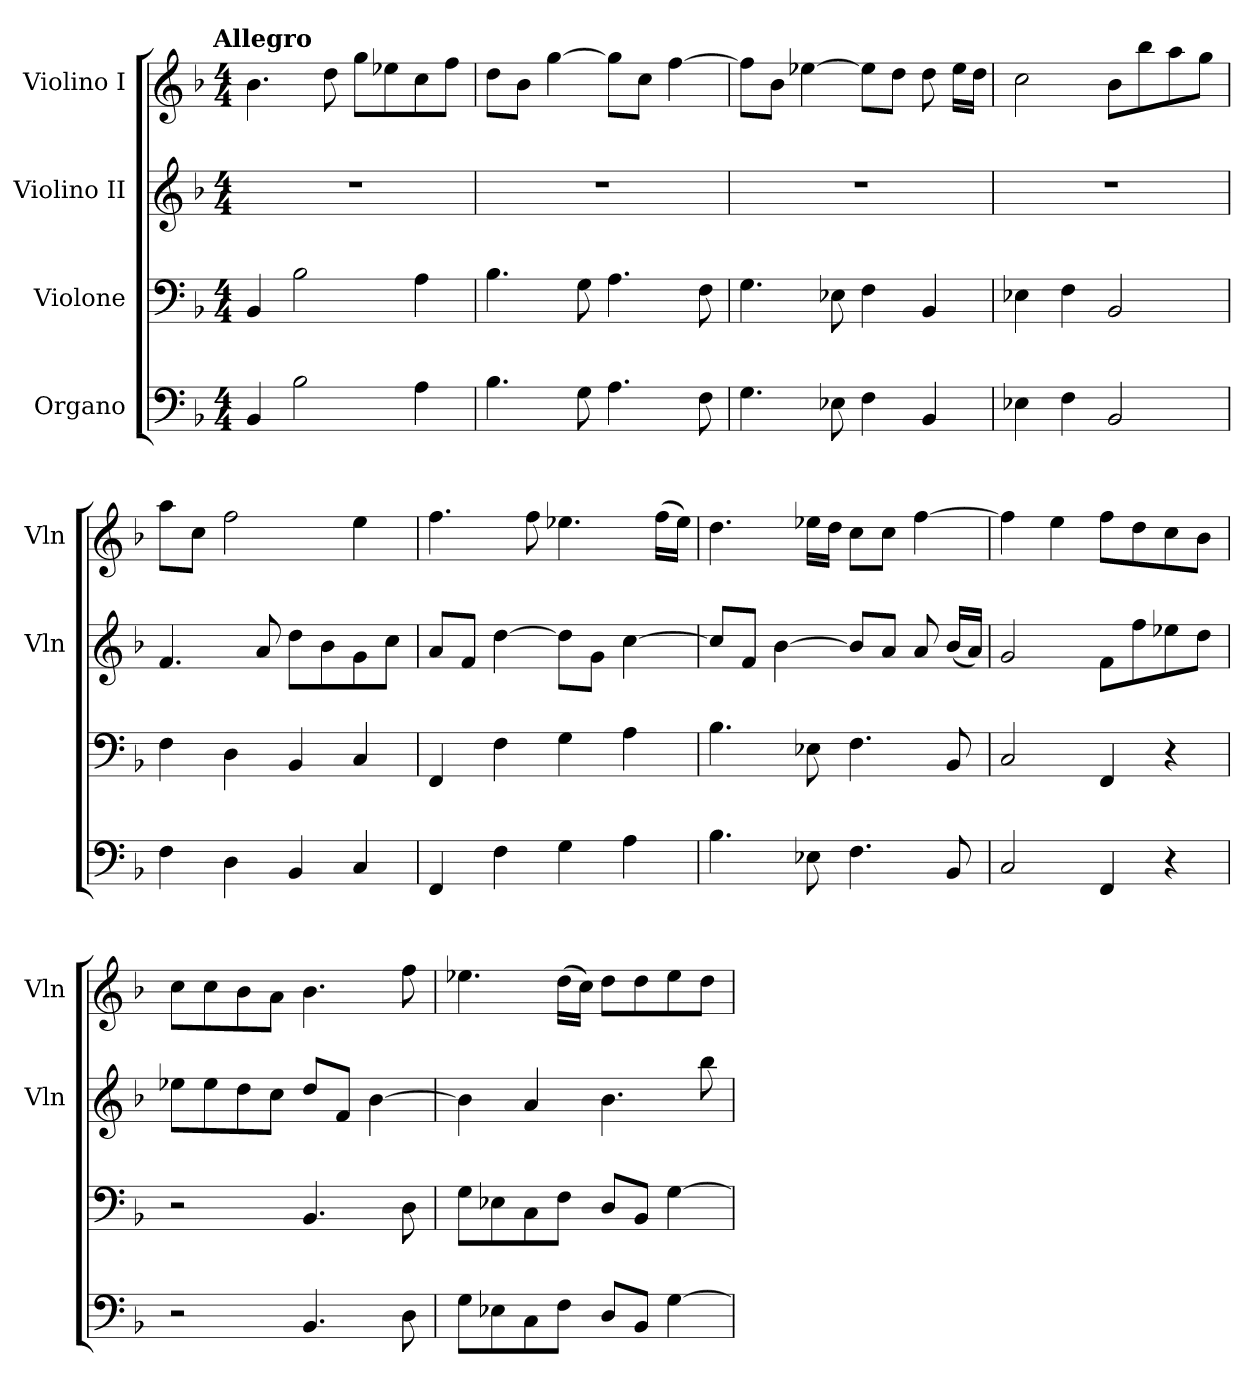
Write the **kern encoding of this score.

**kern	**kern	**kern	**kern
*part4	*part3	*part2	*part1
*staff4	*staff3	*staff2	*staff1
*I"Organo	*I"Violone	*I"Violino II	*I"Violino I
*	*	*I'Vln	*I'Vln
*clefF4	*clefF4	*clefG2	*clefG2
*k[b-]	*k[b-]	*k[b-]	*k[b-]
!!LO:TX:omd:t=Allegro
*M4/4	*M4/4	*M4/4	*M4/4
*MM132	*MM132	*MM132	*MM132
=1	=1	=1	=1
4BB-	4BB-	1r	4.b-
2B-	2B-	.	.
.	.	.	8dd
.	.	.	8ggL
.	.	.	8ee-X
4A	4A	.	8cc
.	.	.	8ffJ
=	=	=	=
4.B-	4.B-	1r	8ddL
.	.	.	8b-J
.	.	.	[4gg
8G	8G	.	.
4.A	4.A	.	8ggL]
.	.	.	8ccJ
.	.	.	[4ff
8F	8F	.	.
=	=	=	=
4.G	4.G	1r	8ffL]
.	.	.	8b-J
.	.	.	[4ee-X
8E-X	8E-X	.	.
4F	4F	.	8ee-L]
.	.	.	8ddJ
4BB-	4BB-	.	8dd
.	.	.	16ee-LL
.	.	.	16ddJJ
=	=	=	=
4E-X	4E-X	1r	2cc
4F	4F	.	.
2BB-	2BB-	.	8b-L
.	.	.	8bb-
.	.	.	8aa
.	.	.	8ggJ
=	=	=	=
4F	4F	4.f	8aaL
.	.	.	8ccJ
4D	4D	.	2ff
.	.	8a	.
4BB-	4BB-	8ddL	.
.	.	8b-	.
4C	4C	8g	4ee
.	.	8ccJ	.
=	=	=	=
4FF	4FF	8aL	4.ff
.	.	8fJ	.
4F	4F	[4dd	.
.	.	.	8ff
4G	4G	8ddL]	4.ee-X
.	.	8gJ	.
4A	4A	[4cc	.
.	.	.	(16ffLL
.	.	.	16ee-JJ)
=	=	=	=
4.B-	4.B-	8ccL]	4.dd
.	.	8fJ	.
.	.	[4b-	.
8E-X	8E-X	.	16ee-XLL
.	.	.	16ddJJ
4.F	4.F	8b-L]	8ccL
.	.	8aJ	8ccJ
.	.	8a	[4ff
8BB-	8BB-	(16b-LL	.
.	.	16aJJ)	.
=	=	=	=
2C	2C	2g	4ff]
.	.	.	4ee
4FF	4FF	8fL	8ffL
.	.	8ff	8dd
4r	4r	8ee-X	8cc
.	.	8ddJ	8b-J
=	=	=	=
2r	2r	8ee-XL	8ccL
.	.	8ee-	8cc
.	.	8dd	8b-
.	.	8ccJ	8aJ
4.BB-	4.BB-	8ddL	4.b-
.	.	8fJ	.
.	.	[4b-	.
8D	8D	.	8ff
=	=	=	=
8GL	8GL	4b-]	4.ee-X
8E-X	8E-X	.	.
8C	8C	4a	.
8FJ	8FJ	.	(16ddLL
.	.	.	16ccJJ)
8DL	8DL	4.b-	8ddL
8BB-J	8BB-J	.	8dd
[4G	[4G	.	8ee-
.	.	8bb-	8ddJ
=	=	=	=
*-	*-	*-	*-
